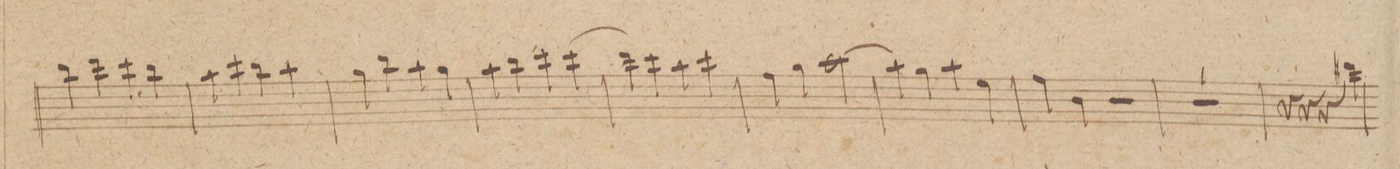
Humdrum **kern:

**kern	**dynam
*I"Violino. 1mo	*
*clefG2	*
*k[f#c#g#]	*
*met(c|)	*
*M2/2	*
4bb\	.
4ddd\	.
4ccc#\	.
4bb\	.
=255	=255
4aa\	.
4ccc#\	.
4bb\	.
4aa\	.
=256	=256
4gg#\	.
4bb\	.
4aa\	.
4gg#\	.
=257	=257
4aa\	.
4bb\	.
4ccc#\	.
(>4ccc#\	.
=258	=258
4ddd\)	.
4ccc#\	.
4aa\	.
4ccc#\	.
=259	=259
4ff#\	.
4gg#\	.
[>2aa\	.
=260	=260
4aa\]	.
4gg#\	.
4aa\	.
4ee\	.
=261	=261
4ff#\	.
4b\	.
2r	.
=262	=262
1r	.
=263	=263
4r	.
4r	.
4r	.
4ddd#X\	.
=264	=264
*-	*-
